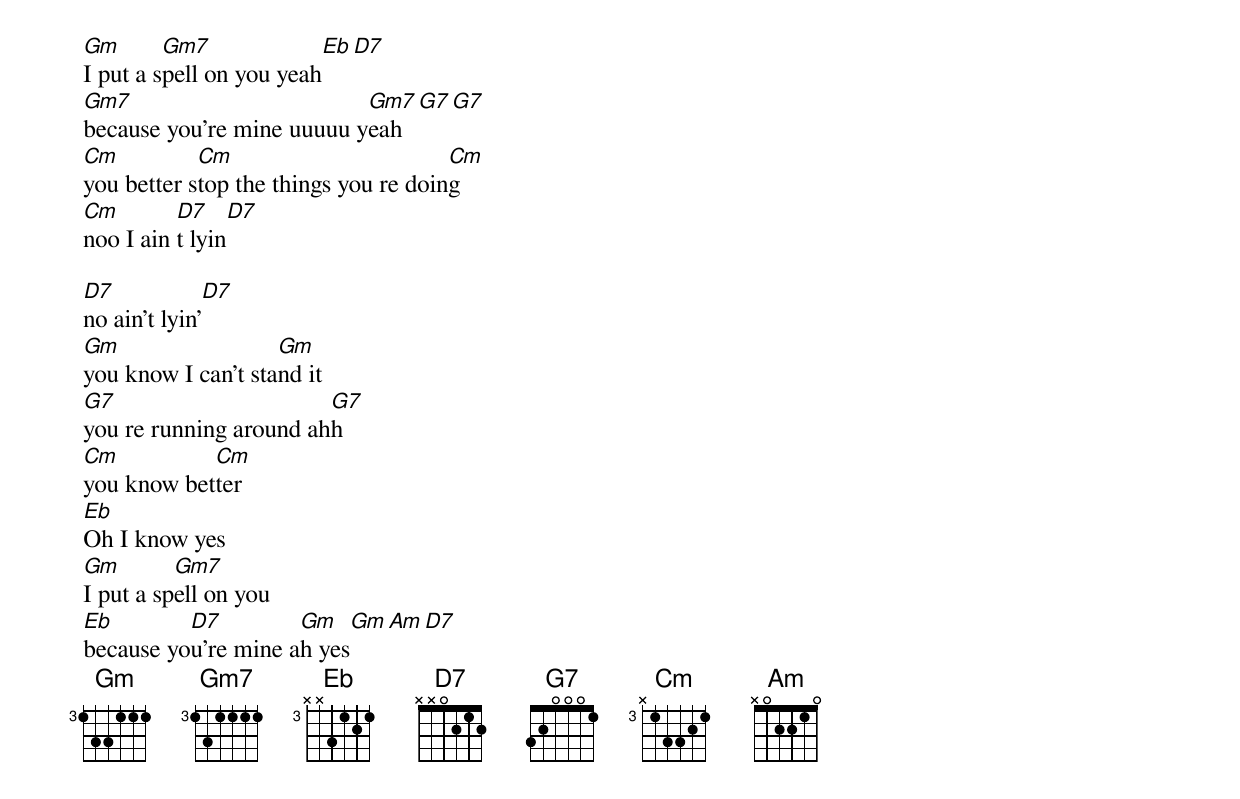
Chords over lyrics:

Eb x331
D7 2223
Gm 0231
Gm7 0211
Am 2000
G7 0212

Gm       Gm7                 Eb       D7
I put a spell on you yeah
Gm7                        Gm7    G7             G7
because you're mine uuuuu yeah
Cm          Cm                        Cm
you better stop the things you re doing
Cm        D7         D7
noo I ain t lyin

D7               D7
no ain't lyin'
Gm                  Gm
you know I can't stand it
G7                      G7
you re running around ahh
Cm          Cm
you know better
Eb
Oh I know yes
Gm        Gm7
I put a spell on you
Eb        D7         Gm      Gm       Am   D7
because you're mine ah yes
